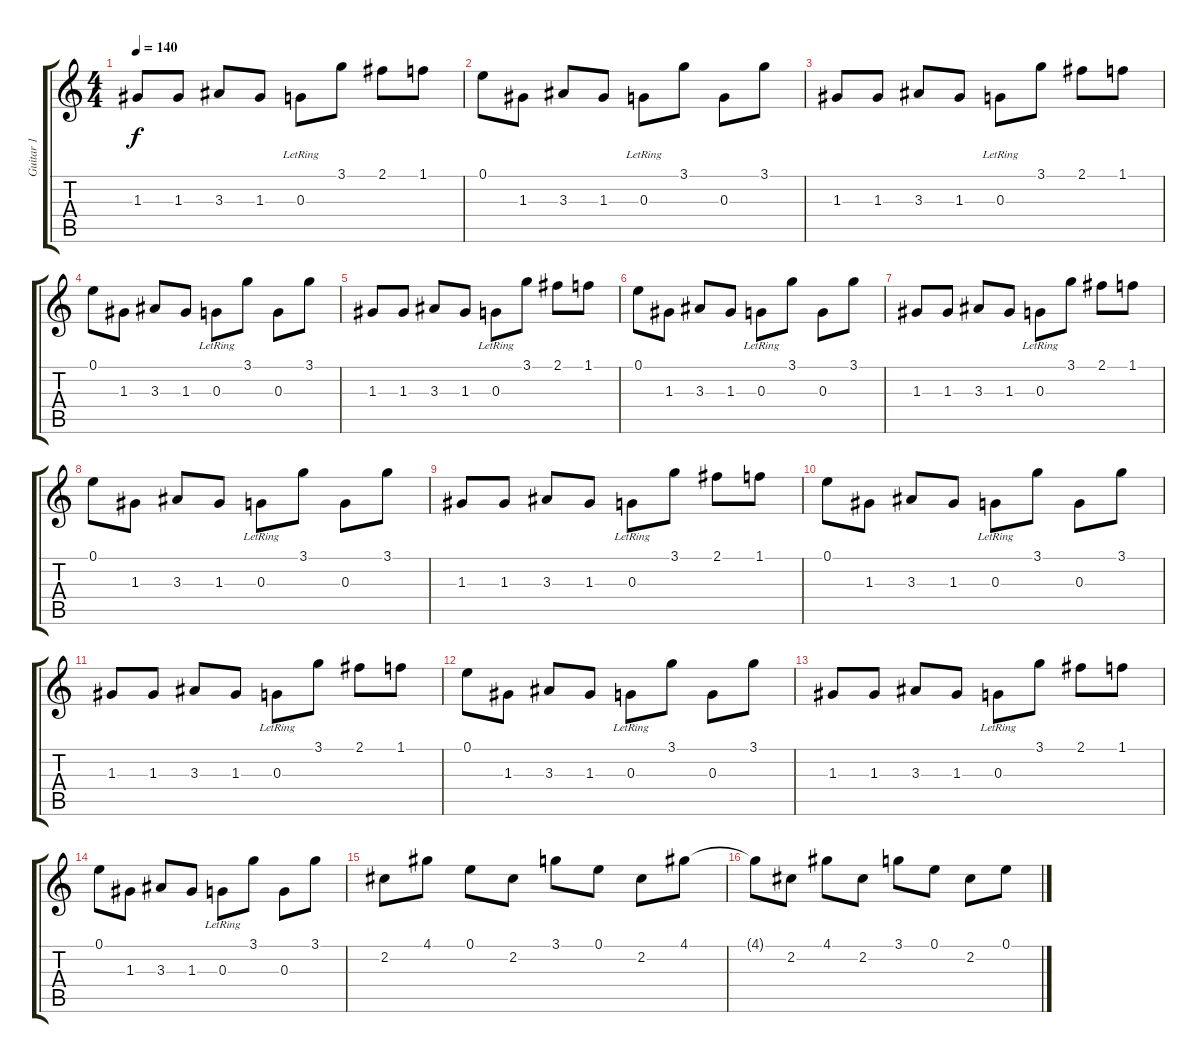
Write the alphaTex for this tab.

\track ("Guitar 1" "Guitar 1") {instrument overdrivenguitar}
\staff {score tabs}
\tuning (E4 B3 G3 D3 A2 E2) {hide}
\ts (4 4)
\tempo 140
\clef g2
\ks c
1.3.8{dy f} 1.3.8 3.3.8 1.3.8 0.3{lr}.8 3.1.8 2.1.8 1.1.8 |
0.1.8 1.3.8 3.3.8 1.3.8 0.3{lr}.8 3.1.8 0.3.8 3.1.8 |
1.3.8 1.3.8 3.3.8 1.3.8 0.3{lr}.8 3.1.8 2.1.8 1.1.8 |
0.1.8 1.3.8 3.3.8 1.3.8 0.3{lr}.8 3.1.8 0.3.8 3.1.8 |
1.3.8 1.3.8 3.3.8 1.3.8 0.3{lr}.8 3.1.8 2.1.8 1.1.8 |
0.1.8 1.3.8 3.3.8 1.3.8 0.3{lr}.8 3.1.8 0.3.8 3.1.8 |
1.3.8 1.3.8 3.3.8 1.3.8 0.3{lr}.8 3.1.8 2.1.8 1.1.8 |
0.1.8 1.3.8 3.3.8 1.3.8 0.3{lr}.8 3.1.8 0.3.8 3.1.8 |
1.3.8 1.3.8 3.3.8 1.3.8 0.3{lr}.8 3.1.8 2.1.8 1.1.8 |
0.1.8 1.3.8 3.3.8 1.3.8 0.3{lr}.8 3.1.8 0.3.8 3.1.8 |
1.3.8 1.3.8 3.3.8 1.3.8 0.3{lr}.8 3.1.8 2.1.8 1.1.8 |
0.1.8 1.3.8 3.3.8 1.3.8 0.3{lr}.8 3.1.8 0.3.8 3.1.8 |
1.3.8 1.3.8 3.3.8 1.3.8 0.3{lr}.8 3.1.8 2.1.8 1.1.8 |
0.1.8 1.3.8 3.3.8 1.3.8 0.3{lr}.8 3.1.8 0.3.8 3.1.8 |
2.2.8 4.1.8 0.1.8 2.2.8 3.1.8 0.1.8 2.2.8 4.1.8 |
4.1{t}.8 2.2.8 4.1.8 2.2.8 3.1.8 0.1.8 2.2.8 0.1.8
